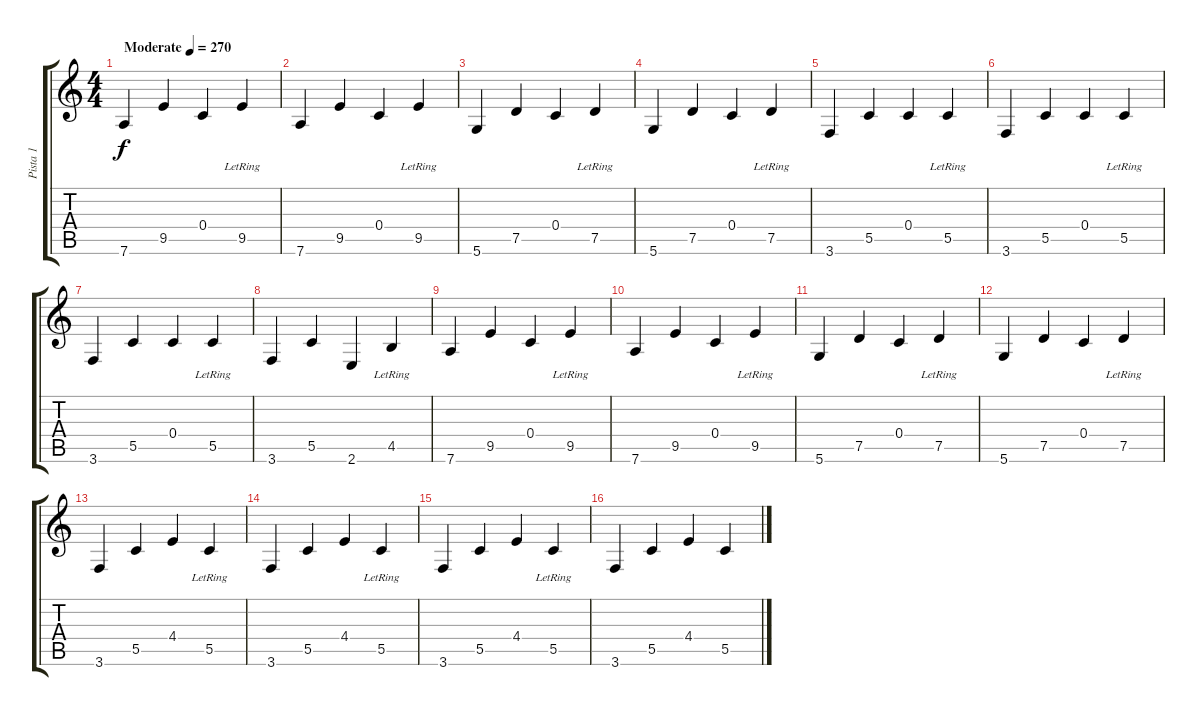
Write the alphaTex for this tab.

\track ("Pista 1" "Pista 1") {instrument electricguitarjazz}
\staff {score tabs}
\tuning (D4 A3 F3 C3 G2 D2) {hide}
\ts (4 4)
\tempo (270 "Moderate")
\clef g2
\ks c
7.6.4{dy f instrument electricguitarjazz} 9.5.4 0.4.4 9.5{lr}.4 |
7.6.4 9.5.4 0.4.4 9.5{lr}.4 |
5.6.4 7.5.4 0.4.4 7.5{lr}.4 |
5.6.4 7.5.4 0.4.4 7.5{lr}.4 |
3.6.4 5.5.4 0.4.4 5.5{lr}.4 |
3.6.4 5.5.4 0.4.4 5.5{lr}.4 |
3.6.4 5.5.4 0.4.4 5.5{lr}.4 |
3.6.4 5.5.4 2.6.4 4.5{lr}.4 |
7.6.4 9.5.4 0.4.4 9.5{lr}.4 |
7.6.4 9.5.4 0.4.4 9.5{lr}.4 |
5.6.4 7.5.4 0.4.4 7.5{lr}.4 |
5.6.4 7.5.4 0.4.4 7.5{lr}.4 |
3.6.4 5.5.4 4.4.4 5.5{lr}.4 |
3.6.4 5.5.4 4.4.4 5.5{lr}.4 |
3.6.4 5.5.4 4.4.4 5.5{lr}.4 |
3.6.4 5.5.4 4.4.4 5.5.4
